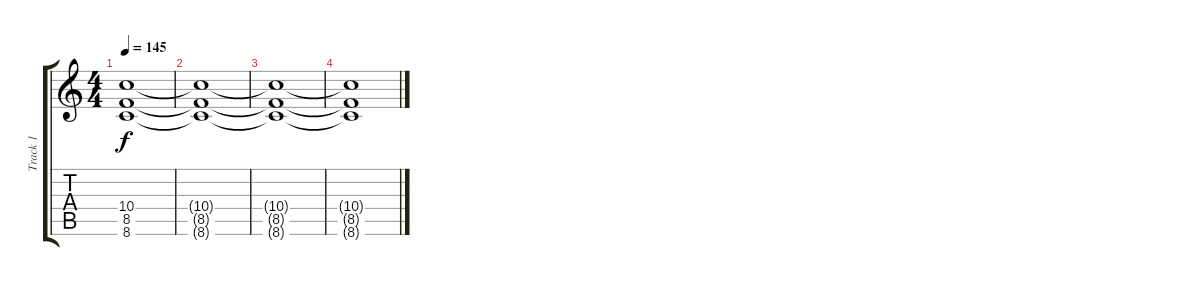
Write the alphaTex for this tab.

\track ("Track 1" "Track 1") {instrument distortionguitar}
\staff {score tabs}
\tuning (E4 B3 G3 D3 A2 E2) {hide}
\ts (4 4)
\tempo 145
\clef g2
\ks c
(10.4 8.5 8.6).1{dy f volume 0} |
(10.4{t} 8.5{t} 8.6{t}).1 |
(10.4{t} 8.5{t} 8.6{t}).1 |
(10.4{t} 8.5{t} 8.6{t}).1
